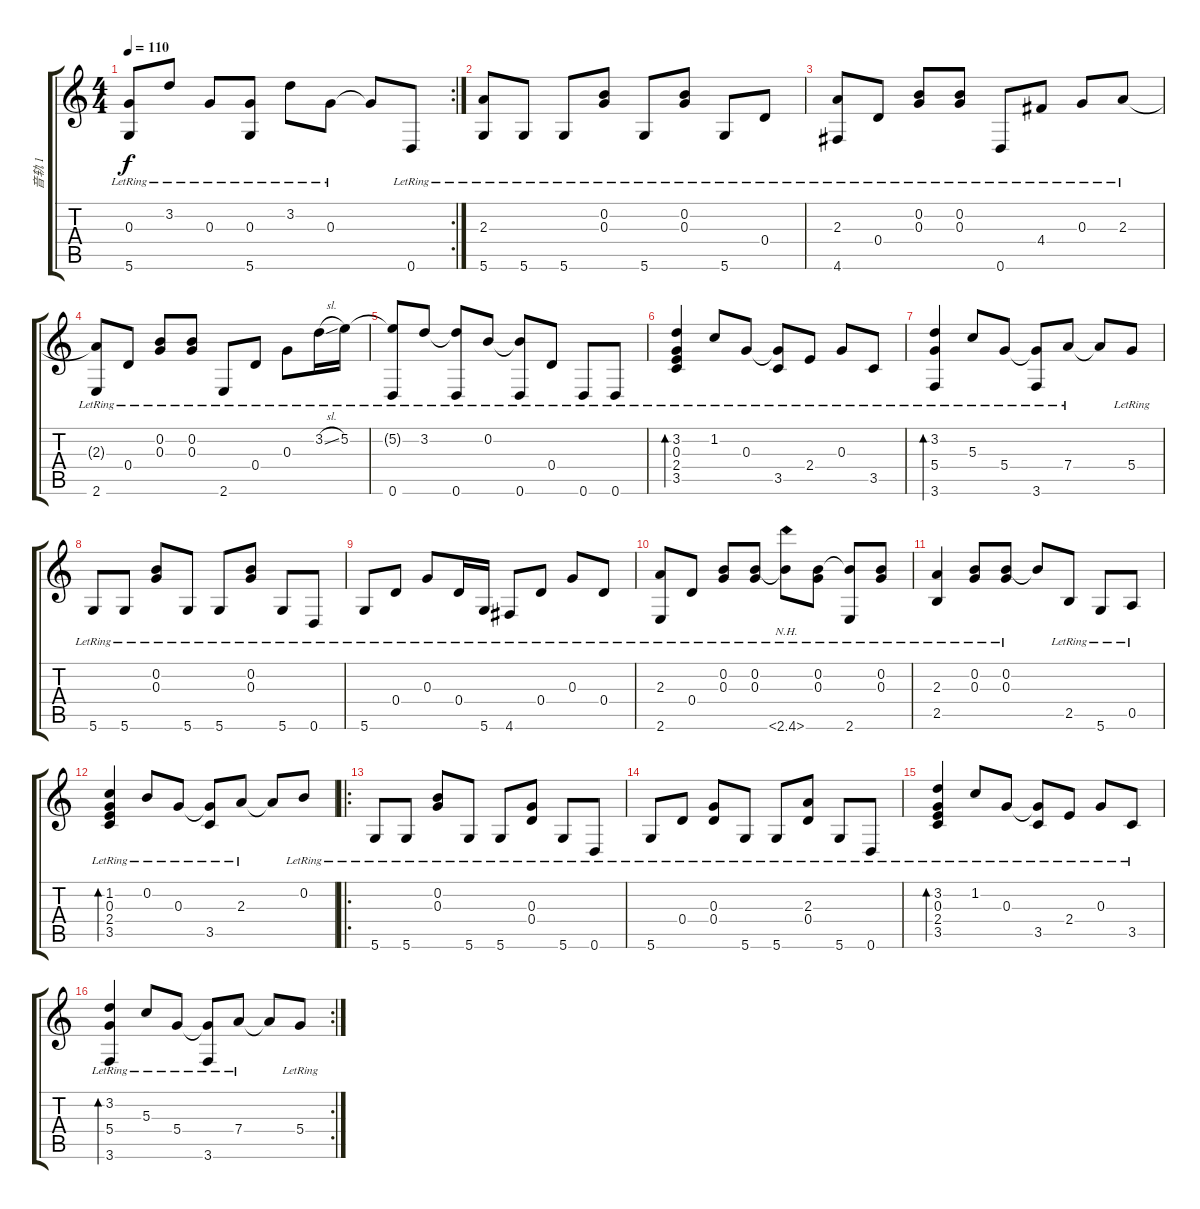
\track ("音轨 1" "音轨 1") {instrument acousticguitarsteel}
\staff {score tabs}
\tuning (E4 B3 G3 D3 A2 D2) {hide}
\rc 2
\ts (4 4)
\tempo 110
\clef g2
\ks c
(0.3{lr} 5.6{lr}).8{dy f} 3.2{lr}.8 0.3{lr}.8 (0.3{lr} 5.6{lr}).8 3.2{lr}.8 0.3{lr}.8 0.3{t}.8 0.6{lr}.8 |
(2.3{lr} 5.6{lr}).8 5.6{lr}.8 5.6{lr}.8 (0.2{lr} 0.3{lr}).8 5.6{lr}.8 (0.2{lr} 0.3{lr}).8 5.6{lr}.8 0.4{lr}.8 |
(2.3{lr} 4.6{lr}).8 0.4{lr}.8 (0.2{lr} 0.3{lr}).8 (0.2{lr} 0.3{lr}).8 0.6{lr}.8 4.4{lr}.8 0.3{lr}.8 2.3{lr}.8 |
(2.3{t} 2.6{lr}).8 0.4{lr}.8 (0.2{lr} 0.3{lr}).8 (0.2{lr} 0.3{lr}).8 2.6{lr}.8 0.4{lr}.8 0.3{lr}.8 3.2{sl lr}.16 5.2{lr}.16 |
(5.2{t} 0.6{lr}).8 3.2{lr}.8 (3.2{t} 0.6{lr}).8 0.2{lr}.8 (0.2{t} 0.6{lr}).8 0.4{lr}.8 0.6{lr}.8 0.6{lr}.8 |
(3.2{lr} 0.3{lr} 2.4{lr} 3.5{lr}).4{bd 240} 1.2{lr}.8 0.3{lr}.8 (0.3{t} 3.5{lr}).8 2.4{lr}.8 0.3{lr}.8 3.5{lr}.8 |
(3.2{lr} 5.4{lr} 3.6{lr}).4{bd 240} 5.3{lr}.8 5.4{lr}.8 (5.4{t} 3.6{lr}).8 7.4{lr}.8 7.4{t}.8 5.4{lr}.8 |
5.6{lr}.8 5.6{lr}.8 (0.2{lr} 0.3{lr}).8 5.6{lr}.8 5.6{lr}.8 (0.2{lr} 0.3{lr}).8 5.6{lr}.8 0.6{lr}.8 |
5.6{lr}.8 0.4{lr}.8 0.3{lr}.8 0.4{lr}.16 5.6{lr}.16 4.6{lr}.8 0.4{lr}.8 0.3{lr}.8 0.4{lr}.8 |
(2.3{lr} 2.6{lr}).8 0.4{lr}.8 (0.2{lr} 0.3{lr}).8 (0.2{lr} 0.3{lr}).8 (0.2{t} 2.6{nh lr}).8 (0.2{lr} 0.3{lr}).8 (0.2{t} 2.6{lr}).8 (0.2{lr} 0.3{lr}).8 |
(2.3{lr} 2.5{lr}).4 (0.2{lr} 0.3{lr}).8 (0.2{lr} 0.3{lr}).8 0.2{t}.8 2.5{lr}.8 5.6{lr}.8 0.5{lr}.8 |
(1.2{lr} 0.3{lr} 2.4{lr} 3.5{lr}).4{bd 240} 0.2{lr}.8 0.3{lr}.8 (0.3{t} 3.5{lr}).8 2.3{lr}.8 2.3{t}.8 0.2{lr}.8 |
\ro
5.6{lr}.8 5.6{lr}.8 (0.2{lr} 0.3{lr}).8 5.6{lr}.8 5.6{lr}.8 (0.3{lr} 0.4{lr}).8 5.6{lr}.8 0.6{lr}.8 |
5.6{lr}.8 0.4{lr}.8 (0.3{lr} 0.4{lr}).8 5.6{lr}.8 5.6{lr}.8 (2.3{lr} 0.4{lr}).8 5.6{lr}.8 0.6{lr}.8 |
(3.2{lr} 0.3{lr} 2.4{lr} 3.5{lr}).4{bd 240} 1.2{lr}.8 0.3{lr}.8 (0.3{t} 3.5{lr}).8 2.4{lr}.8 0.3{lr}.8 3.5{lr}.8 |
\rc 2
(3.2{lr} 5.4{lr} 3.6{lr}).4{bd 240} 5.3{lr}.8 5.4{lr}.8 (5.4{t} 3.6{lr}).8 7.4{lr}.8 7.4{t}.8 5.4{lr}.8
